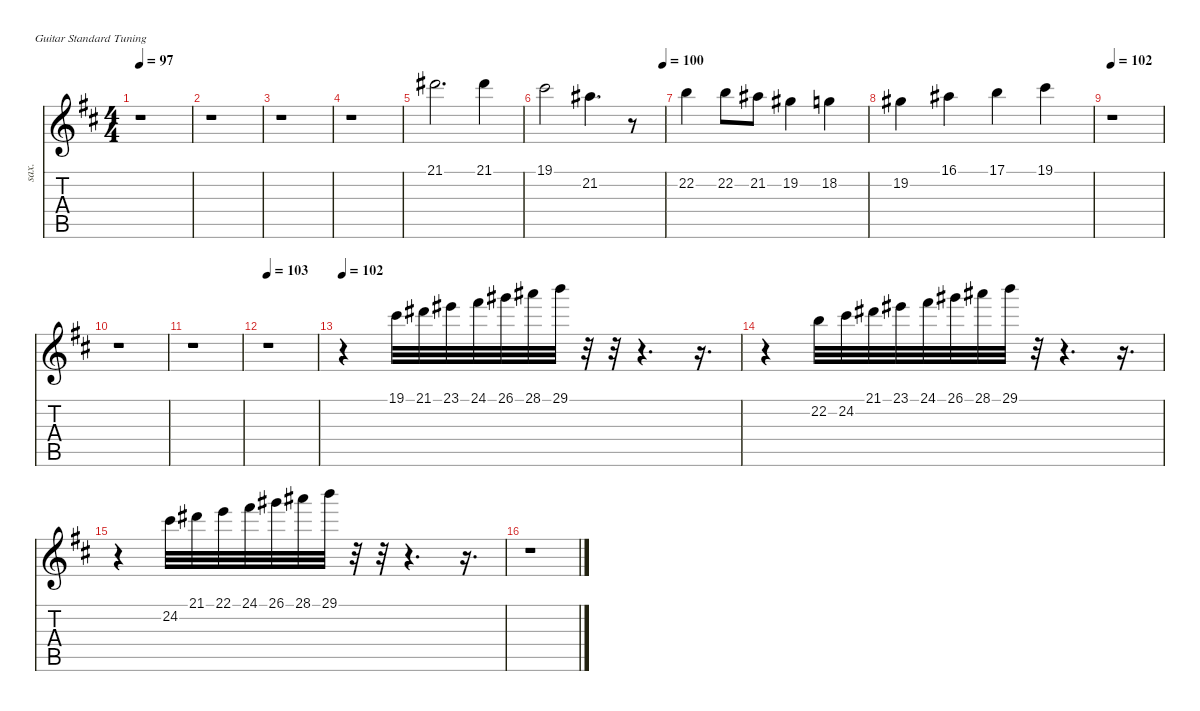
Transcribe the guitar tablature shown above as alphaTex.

\defaultSystemsLayout 4
\hideDynamics
\bracketExtendMode nobrackets
\otherSystemsTrackNameOrientation horizontal
\track ("Track 12" "sax.") {instrument sopranosax}
\staff {score tabs}
\tuning (E4 B3 G3 D3 A2 E2)
\displaytranspose 2
\ts (4 4)
\tempo 97
\clef g2
\ks d
r.1{dy f beam Down} |
r.1{beam Down} |
r.1{beam Down} |
r.1{beam Down} |
21.1{acc #}.2{d beam Down} 21.1{acc #}.4{beam Down} |
\tempo (100 0.989691)
19.1{acc #}.2{dy mf beam Down} 21.2{acc #}.4{d beam Down} r.8{beam Down} |
22.2{acc forcenatural}.4{dy f beam Down} 22.2{acc forcenatural}.8{beam Down} 21.2{acc #}.8{dy mf beam Down} 19.2{acc #}.4{dy f beam Down} 18.2{acc forcenatural}.4{beam Down} |
19.2{acc #}.4{beam Down} 16.1{acc #}.4{beam Down} 17.1{acc forcenatural}.4{beam Down} 19.1{acc #}.4{dy mf beam Down} |
\tempo 102
r.1{beam Down} |
r.1{beam Down} |
r.1{beam Down} |
\tempo 103
r.1{beam Down} |
\tempo 102
r.4{instrument piccolo beam Down} 19.1{acc #}.32{dy p beam Down} 21.1{acc #}.32{beam Down} 23.1{acc #}.32{beam Down} 24.1{acc #}.32{dy mp beam Down} 26.1{acc #}.32{beam Down} 28.1{acc #}.32{beam Down} 29.1{acc forcenatural}.32{dy mf beam Down} r.32{beam Down} r.32{beam Down} r.4{d beam Down} r.16{d beam Down} |
r.4{beam Down} 22.2{acc forcenatural}.32{dy p beam Down} 24.2{acc #}.32{beam Down} 21.1{acc #}.32{beam Down} 23.1{acc #}.32{beam Down} 24.1{acc #}.32{beam Down} 26.1{acc #}.32{dy mp beam Down} 28.1{acc #}.32{beam Down} 29.1{acc forcenatural}.32{dy mf beam Down} r.32{beam Down} r.4{d beam Down} r.16{d beam Down} |
r.4{beam Down} 24.2{acc #}.32{dy pp beam Down} 21.1{acc #}.32{beam Down} 22.1{acc forcenatural}.32{dy p beam Down} 24.1{acc #}.32{beam Down} 26.1{acc #}.32{beam Down} 28.1{acc #}.32{beam Down} 29.1{acc forcenatural}.32{dy mp beam Down} r.32{beam Down} r.32{beam Down} r.4{d beam Down} r.16{d beam Down} |
r.1{beam Down}
